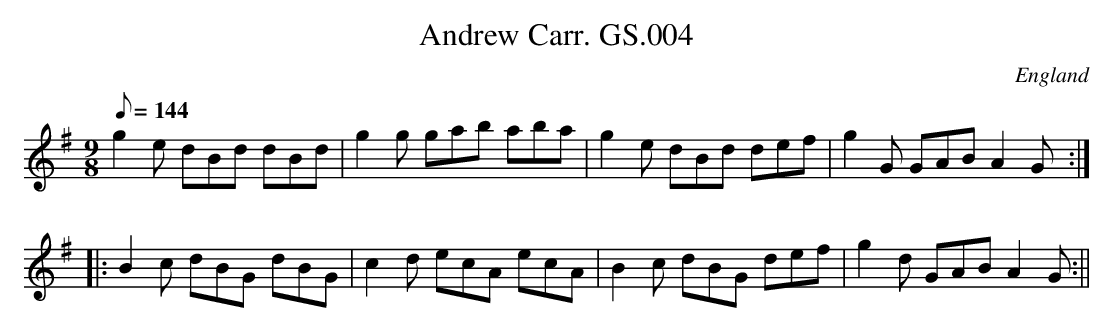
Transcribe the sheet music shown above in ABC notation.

X:1
T:Andrew Carr. GS.004
M:9/8
L:1/8
Q:144
O:England
K:G
g2e dBd dBd | g2g gab aba | g2e dBd def | g2G GAB A2 G :||:! B2c dBG dBG
 | c2 d ecA ecA | B2 c dBG def | g2 d GAB A2 G :||
